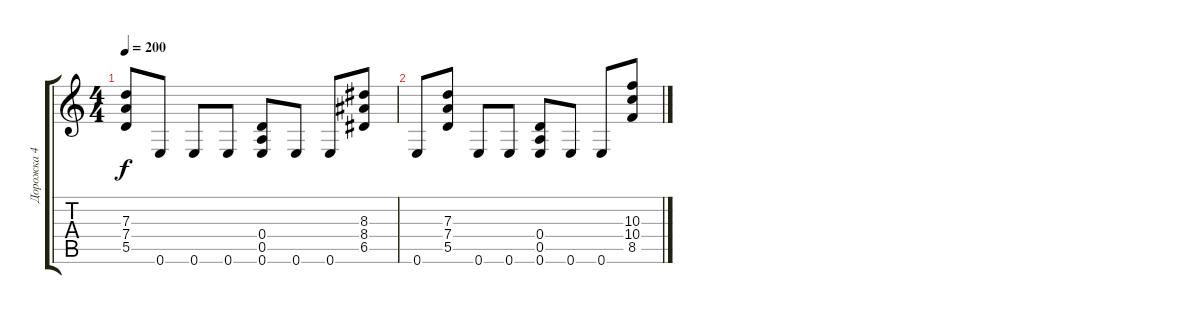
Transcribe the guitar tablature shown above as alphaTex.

\track ("Дорожка 4" "Дорожка 4") {instrument distortionguitar}
\staff {score tabs}
\tuning (E4 B3 G3 D3 A2 E2) {hide}
\ts (4 4)
\tempo 200
\clef g2
\ks c
(7.3 7.4 5.5).8{dy f} 0.6.8 0.6.8 0.6.8 (0.4 0.5 0.6).8 0.6.8 0.6.8 (8.3 8.4 6.5).8 |
0.6.8 (7.3 7.4 5.5).8 0.6.8 0.6.8 (0.4 0.5 0.6).8 0.6.8 0.6.8 (10.3 10.4 8.5).8
